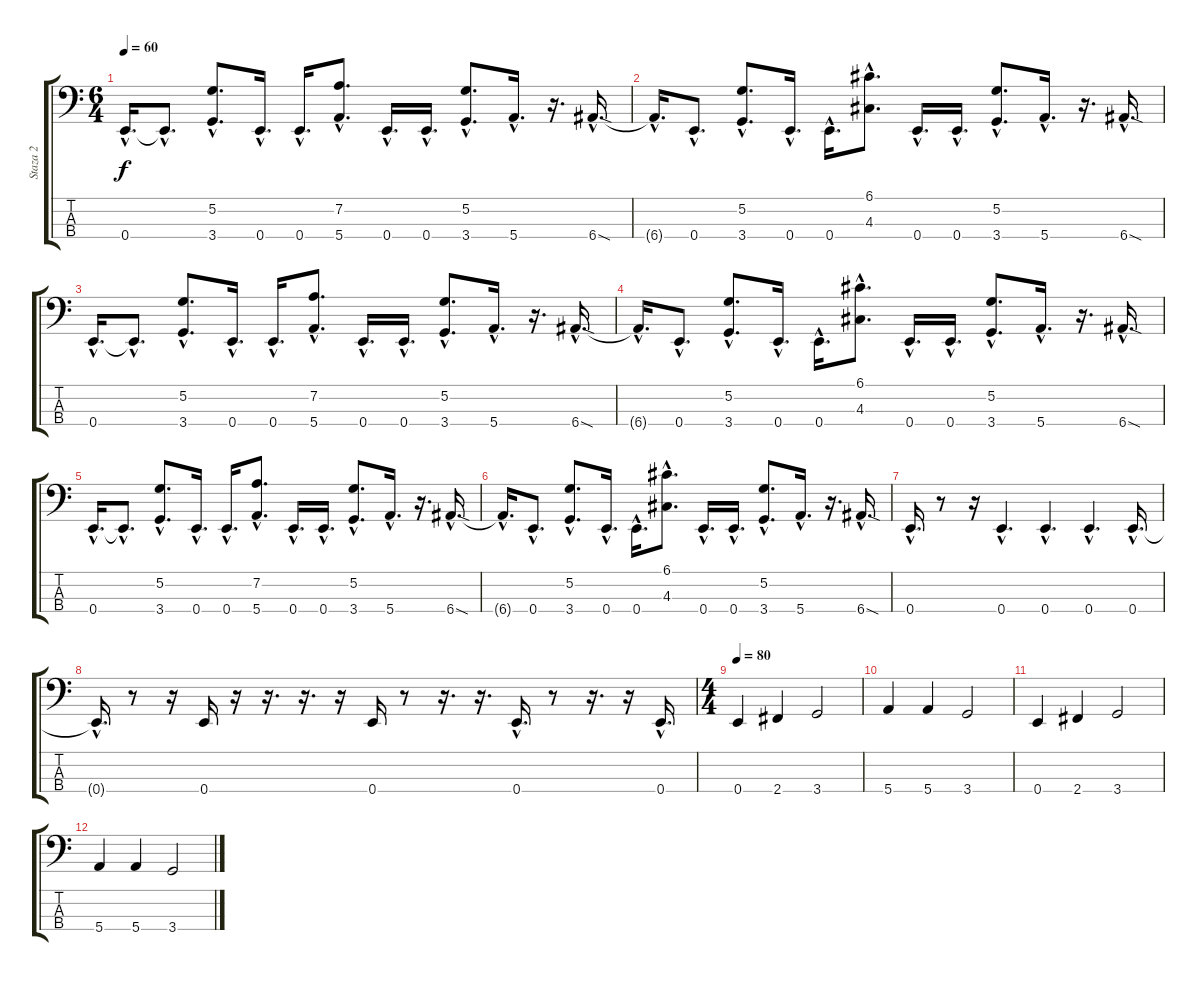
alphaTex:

\track ("Staza 2" "Staza 2") {instrument electricbassfinger}
\staff {score tabs}
\tuning (G2 D2 A1 E1) {hide}
\ts (6 4)
\tempo 60
\clef f4
\ks c
0.4{hac}.16{d dy f} 0.4{hac t}.8{d} (5.2{hac} 3.4{hac}).8{d} 0.4{hac}.16{d} 0.4{hac}.16{d} (7.2{hac} 5.4{hac}).8{d} 0.4{hac}.16{d} 0.4{hac}.16{d} (5.2{hac} 3.4{hac}).8{d} 5.4{hac}.16{d} r.16{d} 6.4{sod hac}.16{d} |
6.4{hac t}.16{d} 0.4{hac}.8{d} (5.2{hac} 3.4{hac}).8{d} 0.4{hac}.16{d} 0.4{hac}.16{d} (6.1{hac} 4.3{hac}).8{d} 0.4{hac}.16{d} 0.4{hac}.16{d} (5.2{hac} 3.4{hac}).8{d} 5.4{hac}.16{d} r.16{d} 6.4{sod hac}.16{d} |
0.4{hac}.16{d} 0.4{hac t}.8{d} (5.2{hac} 3.4{hac}).8{d} 0.4{hac}.16{d} 0.4{hac}.16{d} (7.2{hac} 5.4{hac}).8{d} 0.4{hac}.16{d} 0.4{hac}.16{d} (5.2{hac} 3.4{hac}).8{d} 5.4{hac}.16{d} r.16{d} 6.4{sod hac}.16{d} |
6.4{hac t}.16{d} 0.4{hac}.8{d} (5.2{hac} 3.4{hac}).8{d} 0.4{hac}.16{d} 0.4{hac}.16{d} (6.1{hac} 4.3{hac}).8{d} 0.4{hac}.16{d} 0.4{hac}.16{d} (5.2{hac} 3.4{hac}).8{d} 5.4{hac}.16{d} r.16{d} 6.4{sod hac}.16{d} |
0.4{hac}.16{d} 0.4{hac t}.8{d} (5.2{hac} 3.4{hac}).8{d} 0.4{hac}.16{d} 0.4{hac}.16{d} (7.2{hac} 5.4{hac}).8{d} 0.4{hac}.16{d} 0.4{hac}.16{d} (5.2{hac} 3.4{hac}).8{d} 5.4{hac}.16{d} r.16{d} 6.4{sod hac}.16{d} |
6.4{hac t}.16{d} 0.4{hac}.8{d} (5.2{hac} 3.4{hac}).8{d} 0.4{hac}.16{d} 0.4{hac}.16{d} (6.1{hac} 4.3{hac}).8{d} 0.4{hac}.16{d} 0.4{hac}.16{d} (5.2{hac} 3.4{hac}).8{d} 5.4{hac}.16{d} r.16{d} 6.4{sod hac}.16{d} |
0.4{hac}.16{d} r.8 r.16 0.4{hac}.4{d} 0.4{hac}.4{d} 0.4{hac}.4{d} 0.4{hac}.16{d} |
0.4{hac t}.16{d} r.8 r.16 0.4.16 r.16 r.16{d} r.16{d} r.16 0.4.16 r.8 r.16{d} r.16{d} 0.4{hac}.16{d} r.8 r.16{d} r.16 0.4{hac}.16{d} |
\ts (4 4)
\tempo 80
0.4.4 2.4.4 3.4.2 |
5.4.4 5.4.4 3.4.2 |
0.4.4 2.4.4 3.4.2 |
5.4.4 5.4.4 3.4.2
